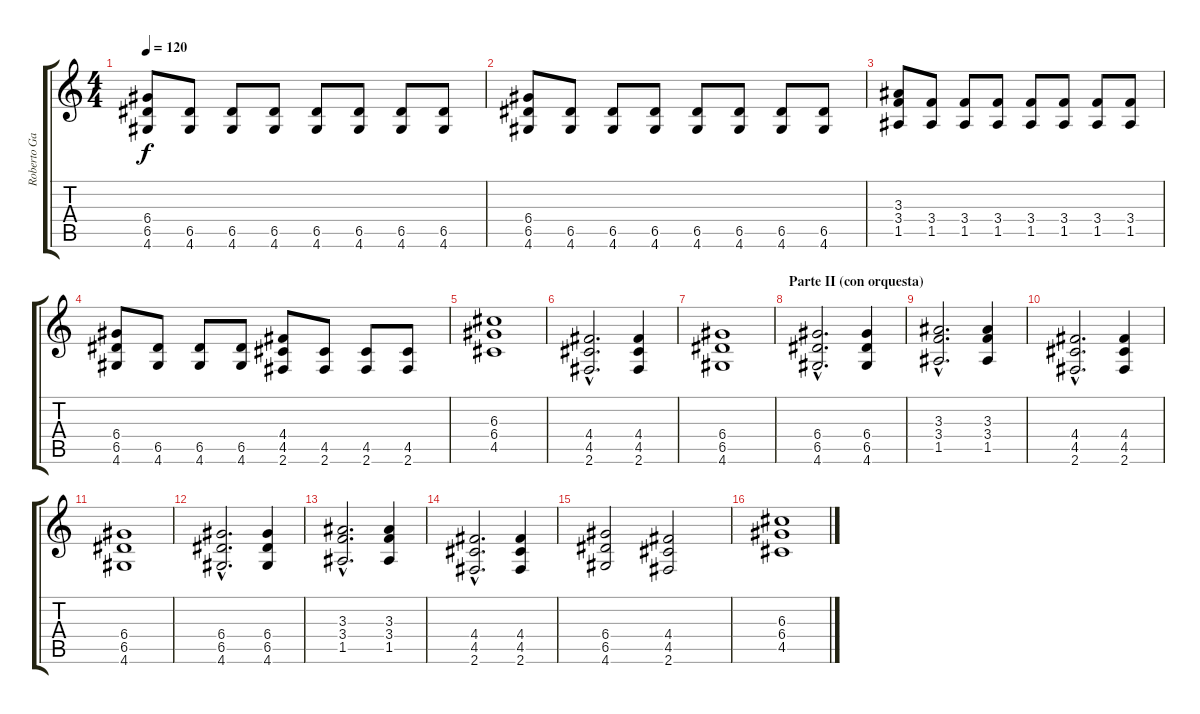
\track ("Roberto García (Guitarra Rítmico)" "Roberto Ga") {instrument distortionguitar}
\staff {score tabs}
\tuning (E4 B3 G3 D3 A2 E2) {hide}
\ts (4 4)
\tempo 120
\clef g2
\ks c
(6.4 6.5 4.6).8{dy f} (6.5 4.6).8 (6.5 4.6).8 (6.5 4.6).8 (6.5 4.6).8 (6.5 4.6).8 (6.5 4.6).8 (6.5 4.6).8 |
(6.4 6.5 4.6).8 (6.5 4.6).8 (6.5 4.6).8 (6.5 4.6).8 (6.5 4.6).8 (6.5 4.6).8 (6.5 4.6).8 (6.5 4.6).8 |
(3.3 3.4 1.5).8 (3.4 1.5).8 (3.4 1.5).8 (3.4 1.5).8 (3.4 1.5).8 (3.4 1.5).8 (3.4 1.5).8 (3.4 1.5).8 |
(6.4 6.5 4.6).8 (6.5 4.6).8 (6.5 4.6).8 (6.5 4.6).8 (4.4 4.5 2.6).8 (4.5 2.6).8 (4.5 2.6).8 (4.5 2.6).8 |
(6.3 6.4 4.5).1 |
(4.4{hac} 4.5{hac} 2.6{hac}).2{d} (4.4 4.5 2.6).4 |
(6.4 6.5 4.6).1 |
\section ("" "Parte II (con orquesta)")
(6.4{hac} 6.5{hac} 4.6{hac}).2{d} (6.4 6.5 4.6).4 |
(3.3{hac} 3.4{hac} 1.5{hac}).2{d} (3.3 3.4 1.5).4 |
(4.4{hac} 4.5{hac} 2.6{hac}).2{d} (4.4 4.5 2.6).4 |
(6.4 6.5 4.6).1 |
(6.4{hac} 6.5{hac} 4.6{hac}).2{d} (6.4 6.5 4.6).4 |
(3.3{hac} 3.4{hac} 1.5{hac}).2{d} (3.3 3.4 1.5).4 |
(4.4{hac} 4.5{hac} 2.6{hac}).2{d} (4.4 4.5 2.6).4 |
(6.4 6.5 4.6).2 (4.4 4.5 2.6).2 |
(6.3 6.4 4.5).1
